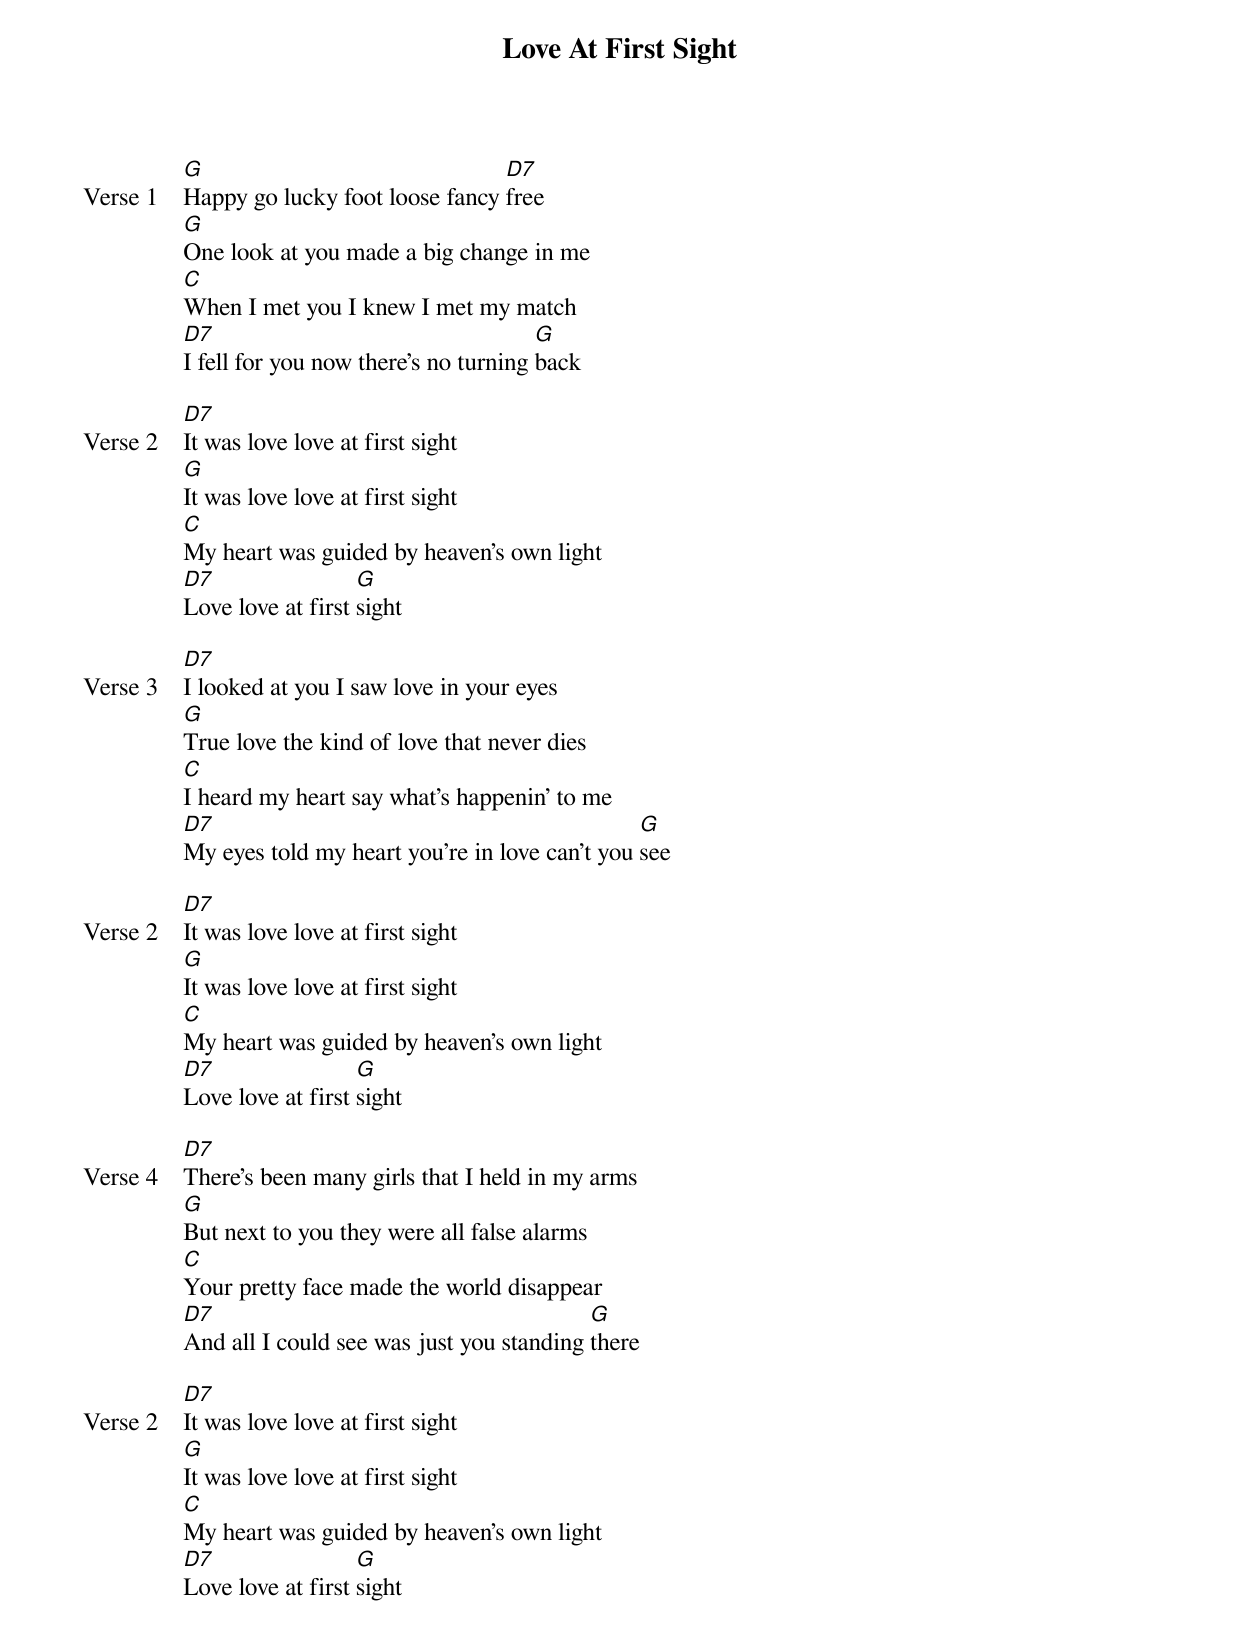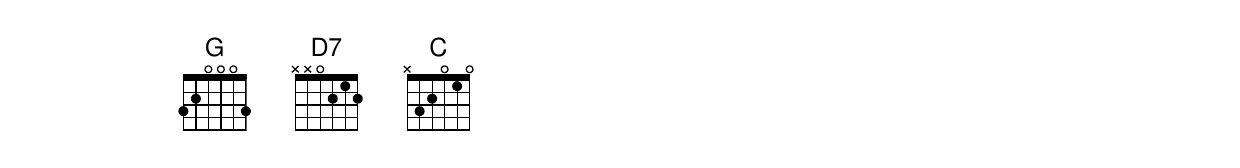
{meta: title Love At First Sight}
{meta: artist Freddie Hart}
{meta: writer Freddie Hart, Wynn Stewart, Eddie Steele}

{start_of_verse: Verse 1}
[G]Happy go lucky foot loose fancy [D7]free
[G]One look at you made a big change in me
[C]When I met you I knew I met my match
[D7]I fell for you now there's no turning [G]back
{end_of_verse}

{start_of_verse: Verse 2}
[D7]It was love love at first sight
[G]It was love love at first sight
[C]My heart was guided by heaven's own light
[D7]Love love at first [G]sight
{end_of_verse}

{start_of_verse: Verse 3}
[D7]I looked at you I saw love in your eyes
[G]True love the kind of love that never dies
[C]I heard my heart say what's happenin' to me
[D7]My eyes told my heart you're in love can't you [G]see
{end_of_verse}

{start_of_verse: Verse 2}
[D7]It was love love at first sight
[G]It was love love at first sight
[C]My heart was guided by heaven's own light
[D7]Love love at first [G]sight
{end_of_verse}

{start_of_verse: Verse 4}
[D7]There's been many girls that I held in my arms
[G]But next to you they were all false alarms
[C]Your pretty face made the world disappear
[D7]And all I could see was just you standing [G]there
{end_of_verse}

{start_of_verse: Verse 2}
[D7]It was love love at first sight
[G]It was love love at first sight
[C]My heart was guided by heaven's own light
[D7]Love love at first [G]sight
{end_of_verse}
